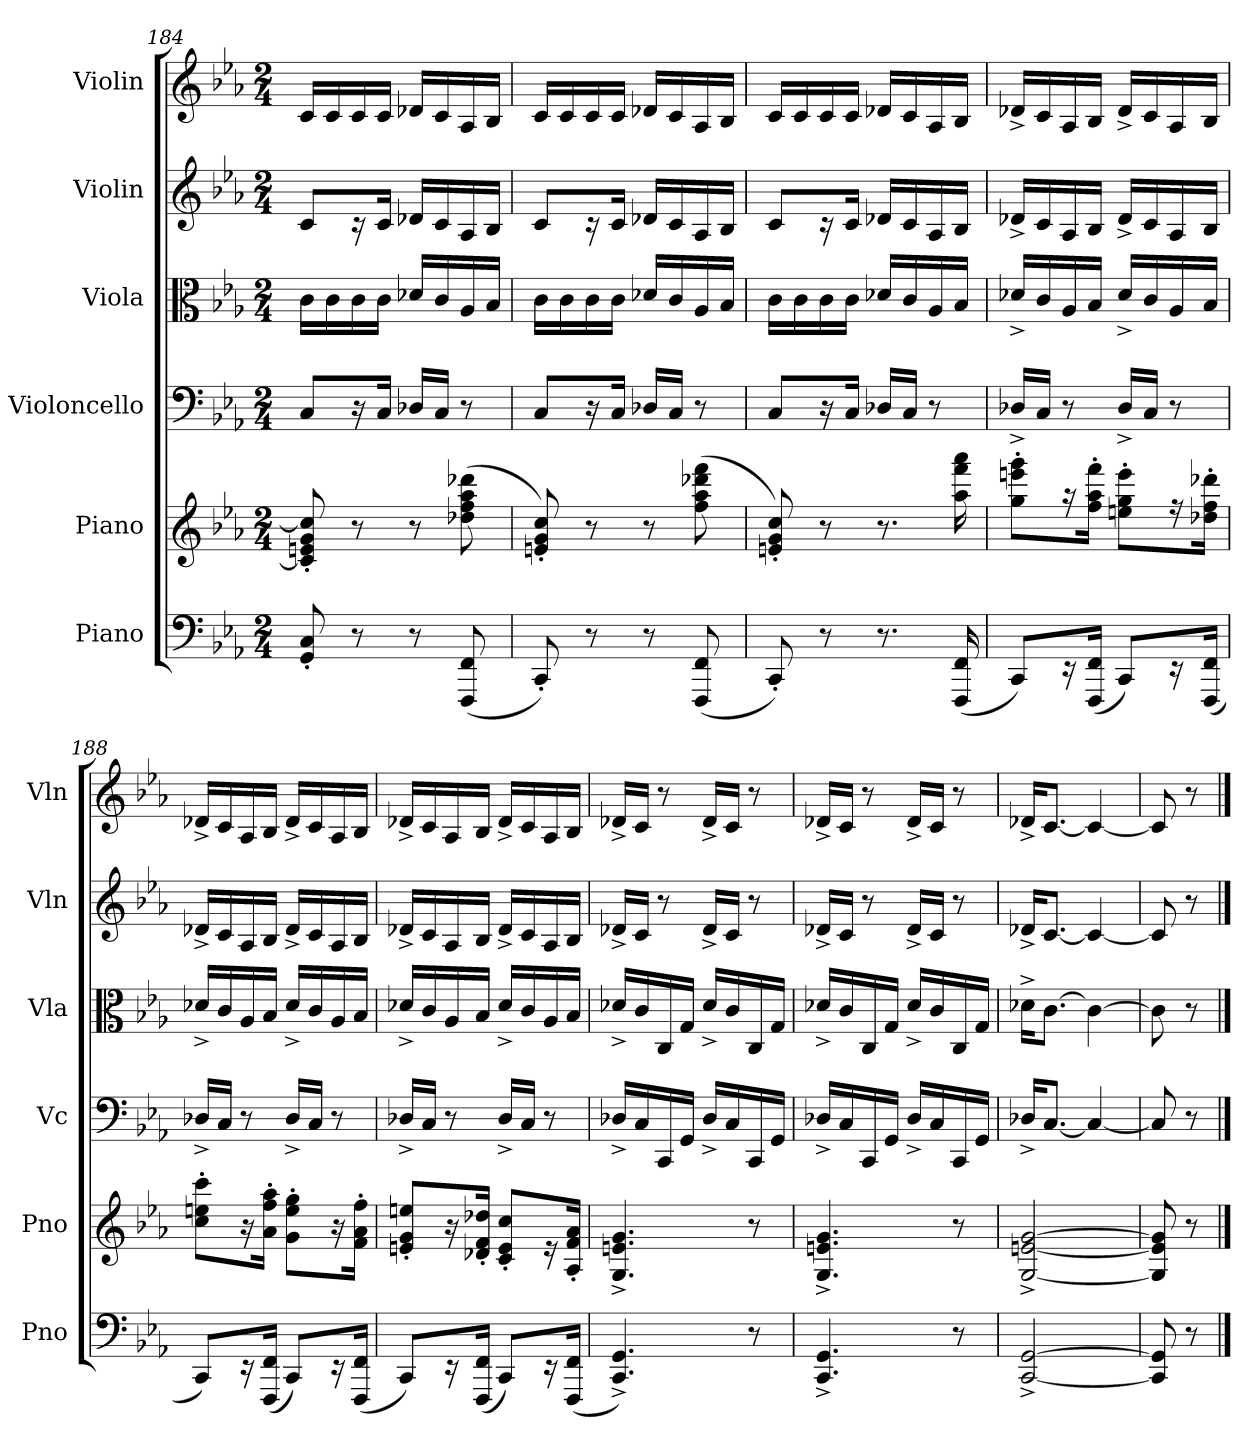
**kern	**kern	**kern	**kern	**kern	**kern
*part6	*part5	*part4	*part3	*part2	*part1
*staff6	*staff5	*staff4	*staff3	*staff2	*staff1
*I"Piano	*I"Piano	*I"Violoncello	*I"Viola	*I"Violin	*I"Violin
*I'Pno	*I'Pno	*I'Vc	*I'Vla	*I'Vln	*I'Vln
*clefF4	*clefG2	*clefF4	*clefC3	*clefG2	*clefG2
*k[b-e-a-]	*k[b-e-a-]	*k[b-e-a-]	*k[b-e-a-]	*k[b-e-a-]	*k[b-e-a-]
*M2/4	*M2/4	*M2/4	*M2/4	*M2/4	*M2/4
=184	=184	=184	=184	=184	=184
8GG'/ 8C'/	8c]'/ 8en'/ 8g'/ 8cc]'/	8C/L	16c\LL	8c/L	16c/LL
.	.	.	16c\	.	16c/
8r	8r	16r	16c\	16r	16c/
.	.	16C/Jk	16c\JJ	16c/Jk	16c/JJ
8r	8r	16D-X/LL	16d-X/LL	16d-X/LL	16d-X/LL
.	.	16C/JJ	16c/	16c/	16c/
(8FFF/ 8FF/	(8dd-X\ 8ff\ 8aa-\ 8ddd-X\	8r	16A-/	16A-/	16A-/
.	.	.	16B-/JJ	16B-/JJ	16B-/JJ
=185	=185	=185	=185	=185	=185
8CC'/)	8en'/ 8g'/ 8cc'/)	8C/L	16c\LL	8c/L	16c/LL
.	.	.	16c\	.	16c/
8r	8r	16r	16c\	16r	16c/
.	.	16C/Jk	16c\JJ	16c/Jk	16c/JJ
8r	8r	16D-X/LL	16d-X/LL	16d-X/LL	16d-X/LL
.	.	16C/JJ	16c/	16c/	16c/
(8FFF/ 8FF/	(8ff\ 8aa-\ 8ddd-X\ 8fff\	8r	16A-/	16A-/	16A-/
.	.	.	16B-/JJ	16B-/JJ	16B-/JJ
=186	=186	=186	=186	=186	=186
8CC'/)	8en'/ 8g'/ 8cc'/)	8C/L	16c\LL	8c/L	16c/LL
.	.	.	16c\	.	16c/
8r	8r	16r	16c\	16r	16c/
.	.	16C/Jk	16c\JJ	16c/Jk	16c/JJ
8.r	8.r	16D-X/LL	16d-X/LL	16d-X/LL	16d-X/LL
.	.	16C/JJ	16c/	16c/	16c/
.	.	8r	16A-/	16A-/	16A-/
(16FFF/ 16FF/	16aa-\ 16fff\ 16aaa-\	.	16B-/JJ	16B-/JJ	16B-/JJ
=187	=187	=187	=187	=187	=187
8CC/L)	8gg'\ 8eeen'\ 8ggg'\L	16D-X^/LL	16d-X^/LL	16d-X^/LL	16d-X^/LL
.	.	16C/JJ	16c/	16c/	16c/
16r	16r	8r	16A-/	16A-/	16A-/
(16FFF/ 16FF/Jk	16ff'\ 16aa-'\ 16fff'\Jk	.	16B-/JJ	16B-/JJ	16B-/JJ
8CC/L)	8een'\ 8gg'\ 8eee'\L	16D-^/LL	16d-^/LL	16d-^/LL	16d-^/LL
.	.	16C/JJ	16c/	16c/	16c/
16r	16r	8r	16A-/	16A-/	16A-/
(16FFF/ 16FF/Jk	16dd-X'\ 16ff'\ 16ddd-X'\Jk	.	16B-/JJ	16B-/JJ	16B-/JJ
=188	=188	=188	=188	=188	=188
8CC/L)	8cc'\ 8een'\ 8ccc'\L	16D-X^/LL	16d-X^/LL	16d-X^/LL	16d-X^/LL
.	.	16C/JJ	16c/	16c/	16c/
16r	16r	8r	16A-/	16A-/	16A-/
(16FFF/ 16FF/Jk	16a-'\ 16ff'\ 16aa-'\Jk	.	16B-/JJ	16B-/JJ	16B-/JJ
8CC/L)	8g'\ 8ee'\ 8gg'\L	16D-^/LL	16d-^/LL	16d-^/LL	16d-^/LL
.	.	16C/JJ	16c/	16c/	16c/
16r	16r	8r	16A-/	16A-/	16A-/
(16FFF/ 16FF/Jk	16f'\ 16a-'\ 16ff'\Jk	.	16B-/JJ	16B-/JJ	16B-/JJ
=189	=189	=189	=189	=189	=189
8CC/L)	8en'/ 8g'/ 8een'/L	16D-X^/LL	16d-X^/LL	16d-X^/LL	16d-X^/LL
.	.	16C/JJ	16c/	16c/	16c/
16r	16r	8r	16A-/	16A-/	16A-/
(16FFF/ 16FF/Jk	16d-X'/ 16f'/ 16dd-X'/Jk	.	16B-/JJ	16B-/JJ	16B-/JJ
8CC/L)	8c'/ 8e'/ 8cc'/L	16D-^/LL	16d-^/LL	16d-^/LL	16d-^/LL
.	.	16C/JJ	16c/	16c/	16c/
16r	16r	8r	16A-/	16A-/	16A-/
(16FFF/ 16FF/Jk	16A-'/ 16f'/ 16a-'/Jk	.	16B-/JJ	16B-/JJ	16B-/JJ
=190	=190	=190	=190	=190	=190
4.CC^/ 4.GG^/)	4.G^/ 4.en^/ 4.g^/	16D-X^/LL	16d-X^/LL	16d-X^/LL	16d-X^/LL
.	.	16C/	16c/	16c/JJ	16c/JJ
.	.	16CC/	16C/	8r	8r
.	.	16GG/JJ	16G/JJ	.	.
.	.	16D-^/LL	16d-^/LL	16d-^/LL	16d-^/LL
.	.	16C/	16c/	16c/JJ	16c/JJ
8r	8r	16CC/	16C/	8r	8r
.	.	16GG/JJ	16G/JJ	.	.
=191	=191	=191	=191	=191	=191
4.CC^/ 4.GG^/	4.G^/ 4.en^/ 4.g^/	16D-X^/LL	16d-X^/LL	16d-X^/LL	16d-X^/LL
.	.	16C/	16c/	16c/JJ	16c/JJ
.	.	16CC/	16C/	8r	8r
.	.	16GG/JJ	16G/JJ	.	.
.	.	16D-^/LL	16d-^/LL	16d-^/LL	16d-^/LL
.	.	16C/	16c/	16c/JJ	16c/JJ
8r	8r	16CC/	16C/	8r	8r
.	.	16GG/JJ	16G/JJ	.	.
=192	=192	=192	=192	=192	=192
[2CC^/ [2GG^/	[2G^/ [2en^/ [2g^/	16D-X^/KL	16d-X^\KL	16d-X^/KL	16d-X^/KL
.	.	[8.C/J	[8.c\J	[8.c/J	[8.c/J
.	.	4C/_	4c\_	4c/_	4c/_
=193	=193	=193	=193	=193	=193
8CC]/ 8GG]/	8G]/ 8e]/ 8g]/	8C/]	8c\]	8c/]	8c/]
8r	8r	8r	8r	8r	8r
==	==	==	==	==	==
*-	*-	*-	*-	*-	*-
